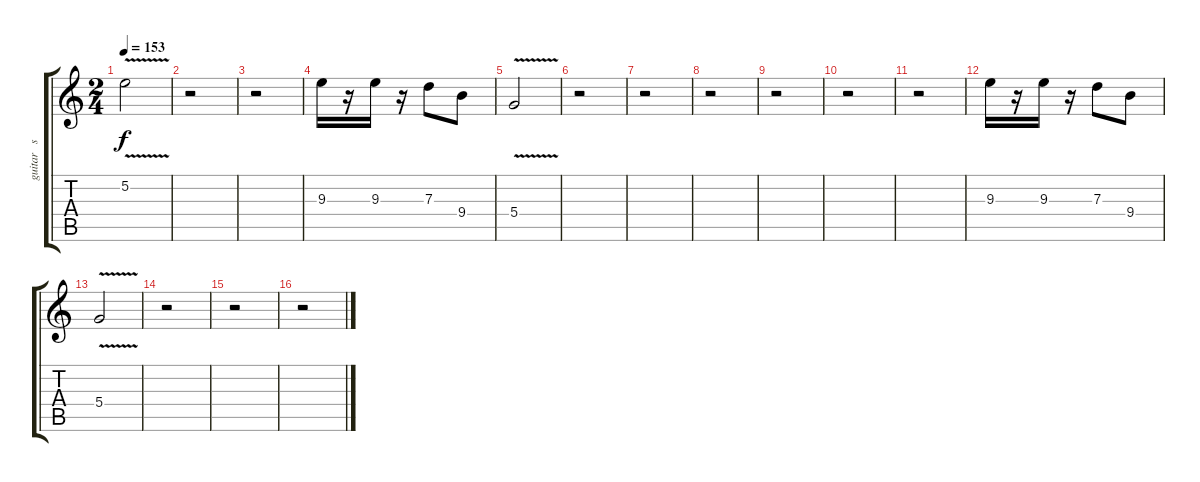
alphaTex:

\track ("guitar   solo   right" "guitar   s") {instrument overdrivenguitar}
\staff {score tabs}
\tuning (E4 B3 G3 D3 A2 E2) {hide}
\ts (2 4)
\tempo 153
\clef g2
\ks c
5.2{v}.2{dy f} |
r.2 |
r.2 |
9.3.16 r.16 9.3.16 r.16 7.3.8 9.4.8 |
5.4{v}.2 |
r.2 |
r.2 |
r.2 |
r.2 |
r.2 |
r.2 |
9.3.16 r.16 9.3.16 r.16 7.3.8 9.4.8 |
5.4{v}.2 |
r.2 |
r.2 |
r.2
